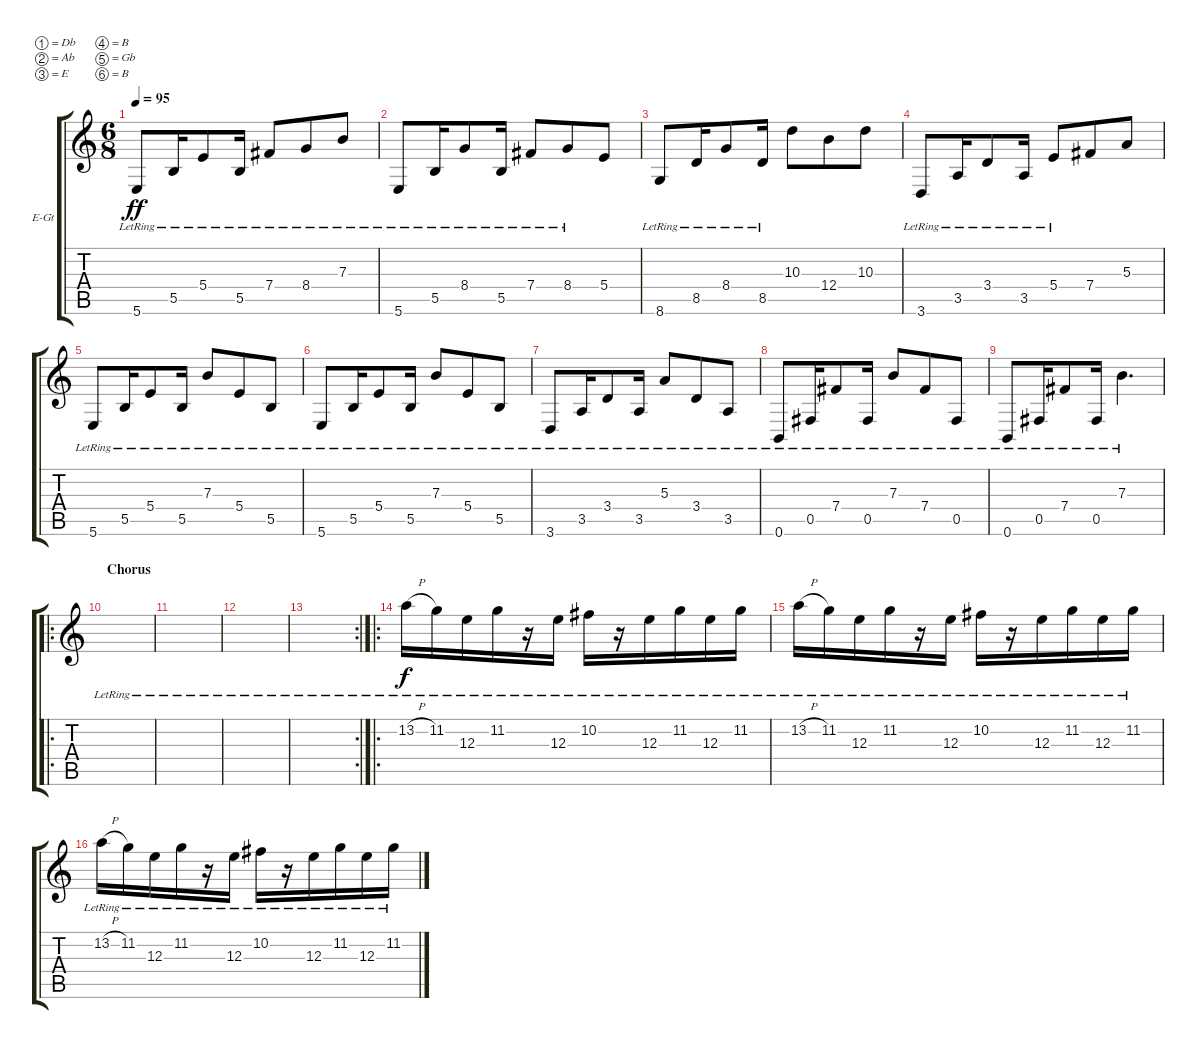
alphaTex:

\defaultSystemsLayout 4
\bracketExtendMode groupsimilarinstruments
\firstSystemTrackNameOrientation horizontal
\otherSystemsTrackNameOrientation horizontal
\track ("GTR Clean (Ru)" "E-Gt") {instrument electricguitarclean}
\staff {score tabs}
\tuning (Db4 Ab3 E3 B2 Gb2 B1)
\ts (6 8)
\tempo 95
\clef g2
\ks c
5.6{lr}.8{dy ff} 5.5{lr}.16 5.4{lr}.8 5.5{lr}.16 7.4{lr}.8 8.4{lr}.8 7.3{lr}.8 |
5.6{lr}.8 5.5{lr}.16 8.4{lr}.8 5.5{lr}.16 7.4{lr}.8 8.4{lr}.8 5.4.8 |
8.6{lr}.8 8.5{lr}.16 8.4{lr}.8 8.5{lr}.16 10.3.8 12.4.8 10.3.8 |
3.6{lr}.8 3.5{lr}.16 3.4{lr}.8 3.5{lr}.16 5.4{lr}.8 7.4.8 5.3.8 |
5.6{lr}.8 5.5{lr}.16 5.4{lr}.8 5.5{lr}.16 7.3{lr}.8 5.4{lr}.8 5.5{lr}.8 |
5.6{lr}.8 5.5{lr}.16 5.4{lr}.8 5.5{lr}.16 7.3{lr}.8 5.4{lr}.8 5.5{lr}.8 |
3.6{lr}.8 3.5{lr}.16 3.4{lr}.8 3.5{lr}.16 5.3{lr}.8 3.4{lr}.8 3.5{lr}.8 |
0.6{lr}.8 0.5{lr}.16 7.4{lr}.8 0.5{lr}.16 7.3{lr}.8 7.4{lr}.8 0.5{lr}.8 |
0.6{lr}.8 0.5{lr}.16 7.4{lr}.8 0.5{lr}.16 7.3{lr}.4{d} |
\ro
\section ("" "Chorus")
|
|
|
\rc 2
|
\ro
13.2{h lr}.16{dy f} 11.2{lr}.16 12.3{lr}.16 11.2{lr}.16 r.16 12.3{lr}.16 10.2{lr}.16 r.16 12.3{lr}.16 11.2{lr}.16 12.3{lr}.16 11.2{lr}.16 |
13.2{h lr}.16 11.2{lr}.16 12.3{lr}.16 11.2{lr}.16 r.16 12.3{lr}.16 10.2{lr}.16 r.16 12.3{lr}.16 11.2{lr}.16 12.3{lr}.16 11.2{lr}.16 |
13.2{h lr}.16 11.2{lr}.16 12.3{lr}.16 11.2{lr}.16 r.16 12.3{lr}.16 10.2{lr}.16 r.16 12.3{lr}.16 11.2{lr}.16 12.3{lr}.16 11.2{lr}.16
